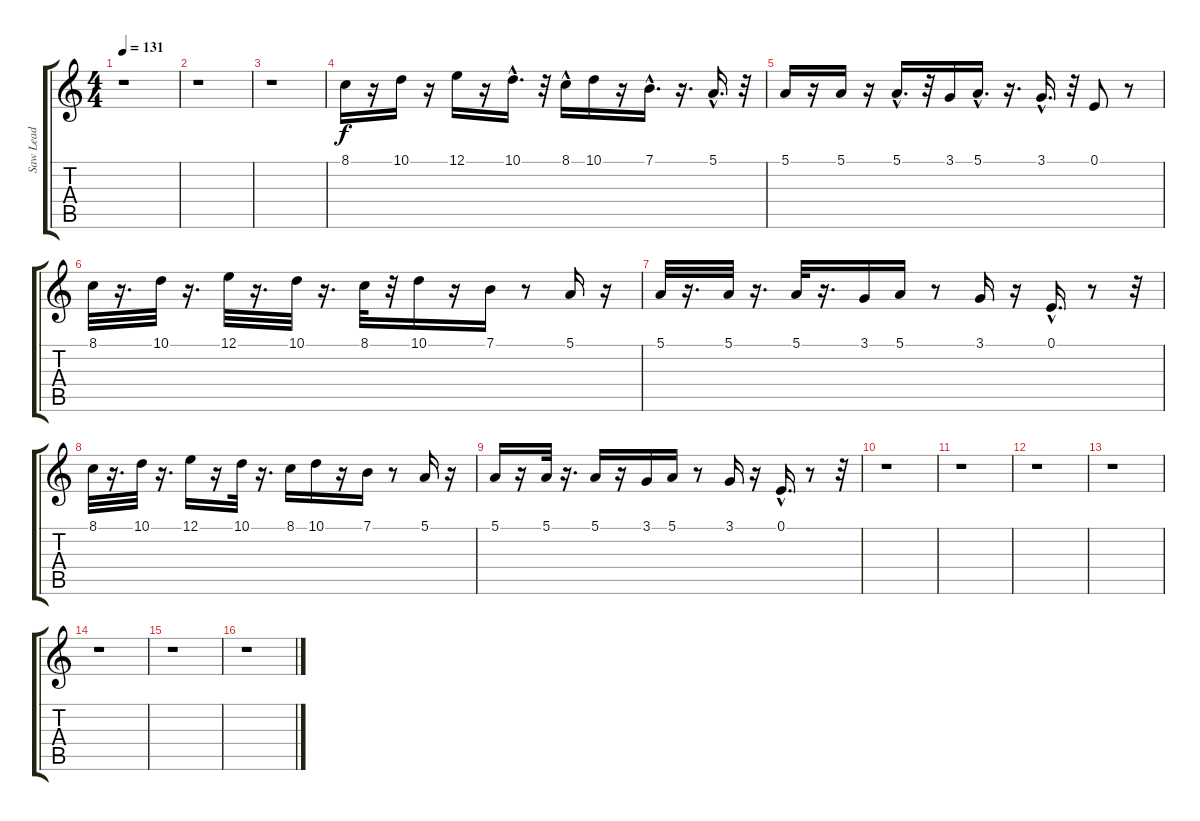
\track ("Saw Lead" "Saw Lead") {instrument brasssection}
\staff {score tabs}
\tuning (E4 B3 G3 D3 A2 E2) {hide}
\ts (4 4)
\tempo 131
\clef g2
\ks c
r.1{dy f instrument brasssection} |
r.1 |
r.1 |
8.1.16 r.16 10.1.16 r.16 12.1.16 r.16 10.1{hac}.16{d} r.32 8.1{hac}.16 10.1.16 r.16 7.1{hac}.16{d} r.16{d} 5.1{hac}.16{d} r.32 |
5.1.16 r.16 5.1.16 r.16 5.1{hac}.16{d} r.32 3.1.16 5.1{hac}.16{d} r.16{d} 3.1{hac}.16{d} r.32 0.1.8 r.8 |
8.1.32 r.16{d} 10.1.32 r.16{d} 12.1.32 r.16{d} 10.1.32 r.16{d} 8.1.32 r.32 10.1.16 r.16 7.1.16 r.8 5.1.16 r.16 |
5.1.32 r.16{d} 5.1.32 r.16{d} 5.1.32 r.16{d} 3.1.16 5.1.16 r.8 3.1.16 r.16 0.1{hac}.16{d} r.8 r.32 |
8.1.32 r.16{d} 10.1.32 r.16{d} 12.1.16 r.16 10.1.32 r.16{d} 8.1.16 10.1.16 r.16 7.1.16 r.8 5.1.16 r.16 |
5.1.16 r.16 5.1.32 r.16{d} 5.1.16 r.16 3.1.16 5.1.16 r.8 3.1.16 r.16 0.1{hac}.16{d} r.8 r.32 |
r.1 |
r.1 |
r.1 |
r.1 |
r.1 |
r.1 |
r.1
